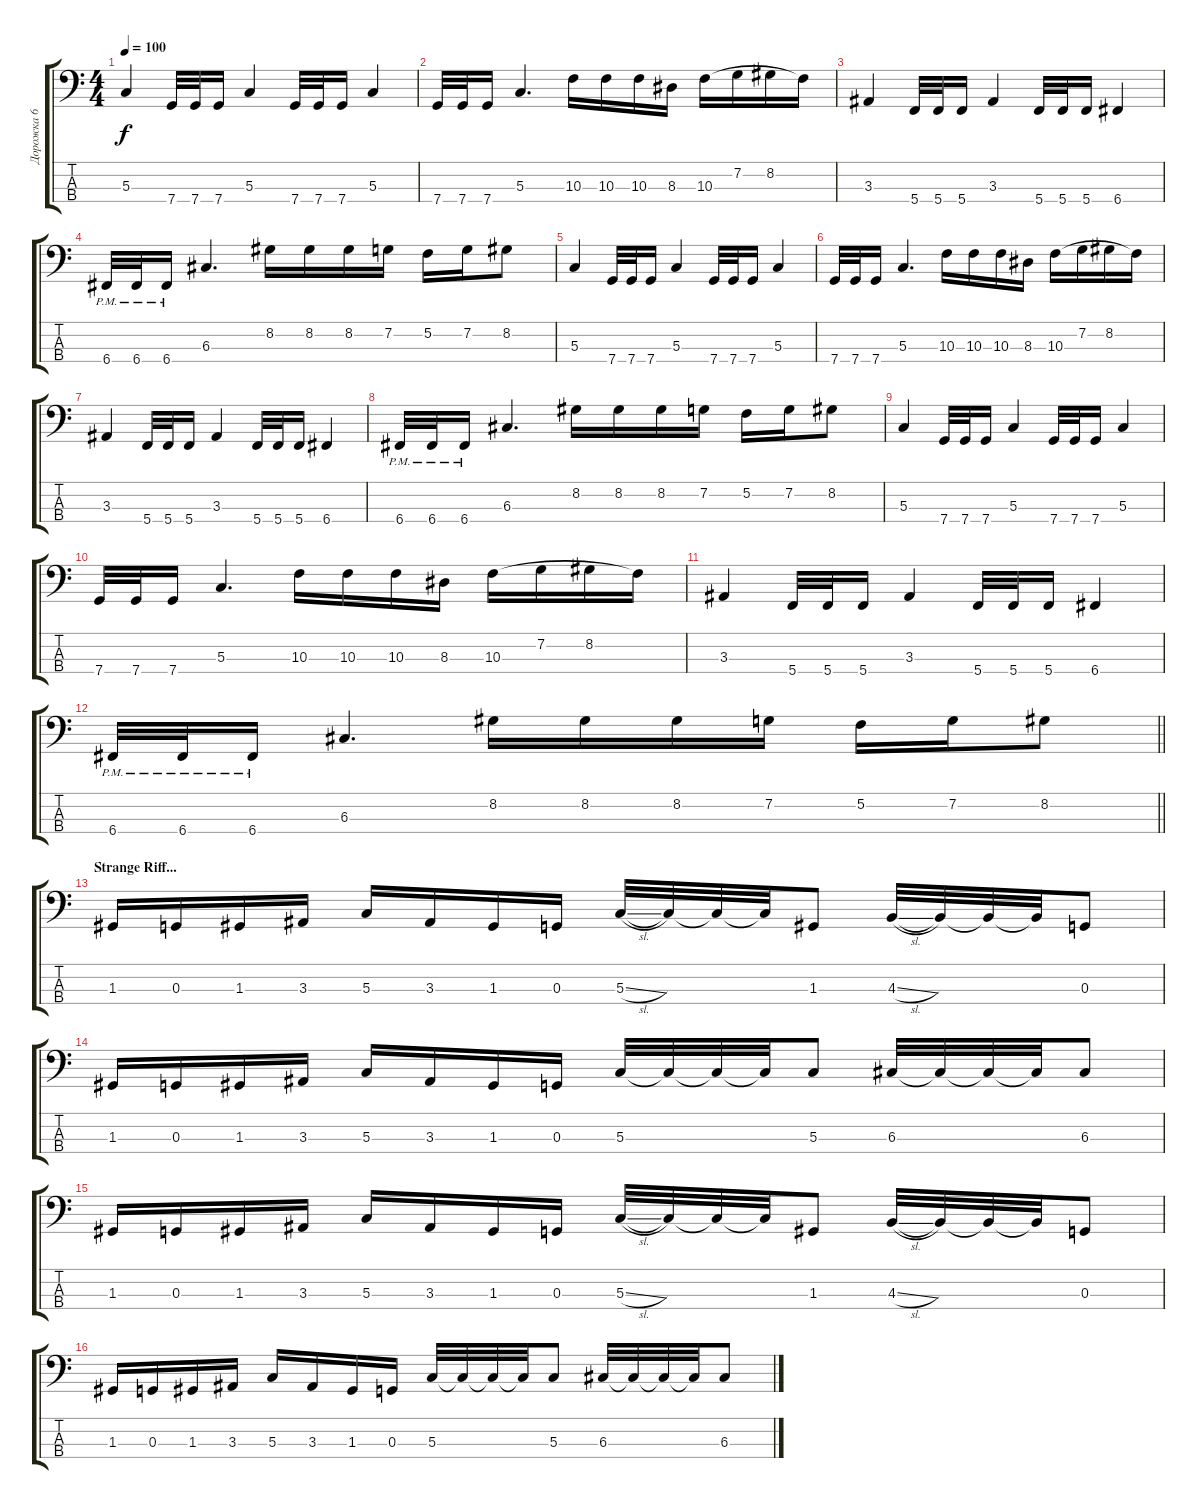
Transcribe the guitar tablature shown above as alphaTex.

\track ("Дорожка 6" "Дорожка 6") {instrument acousticguitarsteel}
\staff {score tabs}
\tuning (F2 C2 G1 C1) {hide}
\ts (4 4)
\tempo 100
\clef f4
\ks c
5.3.4{dy f} 7.4.32 7.4.32 7.4.16 5.3.4 7.4.32 7.4.32 7.4.16 5.3.4 |
7.4.32 7.4.32 7.4.16 5.3.4{d} 10.3.16 10.3.16 10.3.16 8.3.16 10.3.16 7.2.16 8.2.16 10.3{t}.16 |
3.3.4 5.4.32 5.4.32 5.4.16 3.3.4 5.4.32 5.4.32 5.4.16 6.4.4 |
6.4{pm}.32 6.4{pm}.32 6.4{pm}.16 6.3.4{d} 8.2.16 8.2.16 8.2.16 7.2.16 5.2.16 7.2.16 8.2.8 |
5.3.4 7.4.32 7.4.32 7.4.16 5.3.4 7.4.32 7.4.32 7.4.16 5.3.4 |
7.4.32 7.4.32 7.4.16 5.3.4{d} 10.3.16 10.3.16 10.3.16 8.3.16 10.3.16 7.2.16 8.2.16 10.3{t}.16 |
3.3.4 5.4.32 5.4.32 5.4.16 3.3.4 5.4.32 5.4.32 5.4.16 6.4.4 |
6.4{pm}.32 6.4{pm}.32 6.4{pm}.16 6.3.4{d} 8.2.16 8.2.16 8.2.16 7.2.16 5.2.16 7.2.16 8.2.8 |
5.3.4 7.4.32 7.4.32 7.4.16 5.3.4 7.4.32 7.4.32 7.4.16 5.3.4 |
7.4.32 7.4.32 7.4.16 5.3.4{d} 10.3.16 10.3.16 10.3.16 8.3.16 10.3.16 7.2.16 8.2.16 10.3{t}.16 |
3.3.4 5.4.32 5.4.32 5.4.16 3.3.4 5.4.32 5.4.32 5.4.16 6.4.4 |
\barLineRight lightlight
6.4{pm}.32 6.4{pm}.32 6.4{pm}.16 6.3.4{d} 8.2.16 8.2.16 8.2.16 7.2.16 5.2.16 7.2.16 8.2.8 |
\section ("" "Strange Riff...")
1.3.16 0.3.16 1.3.16 3.3.16 5.3.16 3.3.16 1.3.16 0.3.16 5.3{sl}.32 5.3{t}.32 5.3{t}.32 5.3{t}.32 1.3.8 4.3{sl}.32 4.3{t}.32 4.3{t}.32 4.3{t}.32 0.3.8 |
1.3.16 0.3.16 1.3.16 3.3.16 5.3.16 3.3.16 1.3.16 0.3.16 5.3.32 5.3{t}.32 5.3{t}.32 5.3{t}.32 5.3.8 6.3.32 6.3{t}.32 6.3{t}.32 6.3{t}.32 6.3.8 |
1.3.16 0.3.16 1.3.16 3.3.16 5.3.16 3.3.16 1.3.16 0.3.16 5.3{sl}.32 5.3{t}.32 5.3{t}.32 5.3{t}.32 1.3.8 4.3{sl}.32 4.3{t}.32 4.3{t}.32 4.3{t}.32 0.3.8 |
1.3.16 0.3.16 1.3.16 3.3.16 5.3.16 3.3.16 1.3.16 0.3.16 5.3.32 5.3{t}.32 5.3{t}.32 5.3{t}.32 5.3.8 6.3.32 6.3{t}.32 6.3{t}.32 6.3{t}.32 6.3.8
